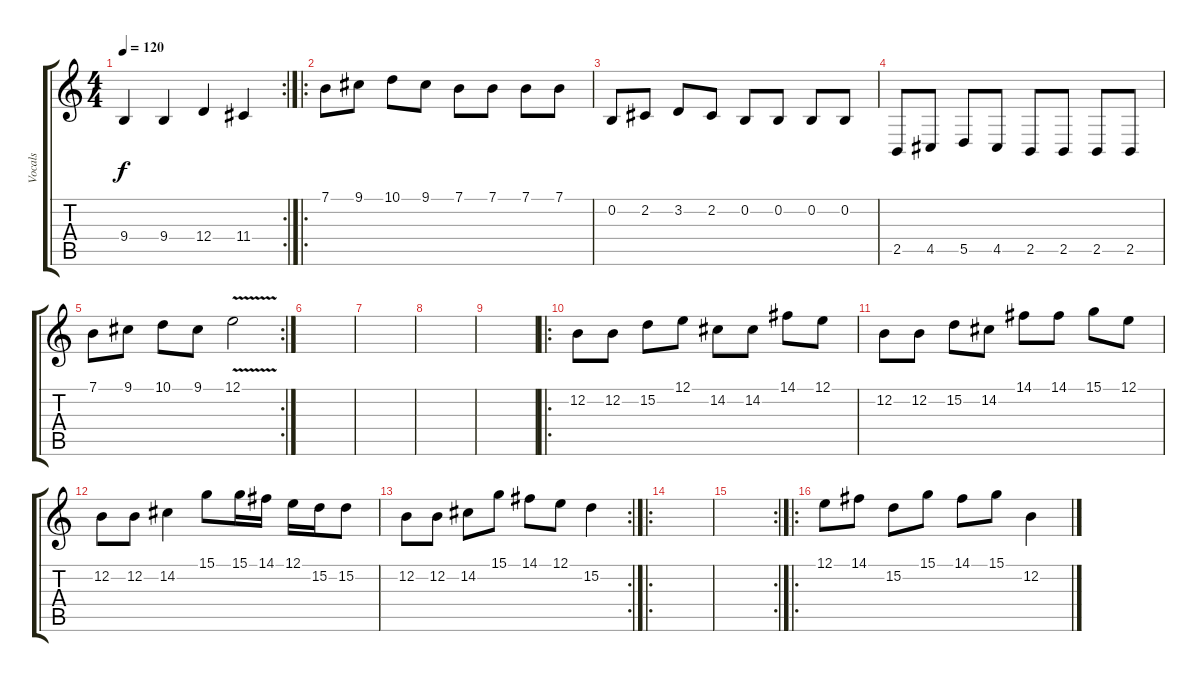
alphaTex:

\track ("Vocals" "Vocals") {instrument lead1square}
\staff {score tabs}
\tuning (E4 B3 G3 D3 A2 E2) {hide}
\rc 2
\ts (4 4)
\tempo 120
\clef g2
\ks c
9.4.4{dy f} 9.4.4 12.4.4 11.4.4 |
\ro
7.1.8 9.1.8 10.1.8 9.1.8 7.1.8 7.1.8 7.1.8 7.1.8 |
0.2.8 2.2.8 3.2.8 2.2.8 0.2.8 0.2.8 0.2.8 0.2.8 |
2.5.8 4.5.8 5.5.8 4.5.8 2.5.8 2.5.8 2.5.8 2.5.8 |
\rc 2
7.1.8 9.1.8 10.1.8 9.1.8 12.1{v}.2 |
|
|
|
|
\ro
12.2.8 12.2.8 15.2.8 12.1.8 14.2.8 14.2.8 14.1.8 12.1.8 |
12.2.8 12.2.8 15.2.8 14.2.8 14.1.8 14.1.8 15.1.8 12.1.8 |
12.2.8 12.2.8 14.2.4 15.1.8 15.1.16 14.1.16 12.1.16 15.2.16 15.2.8 |
\rc 2
12.2.8 12.2.8 14.2.8 15.1.8 14.1.8 12.1.8 15.2.4 |
\ro
|
\rc 2
|
\ro
12.1.8 14.1.8 15.2.8 15.1.8 14.1.8 15.1.8 12.2.4
